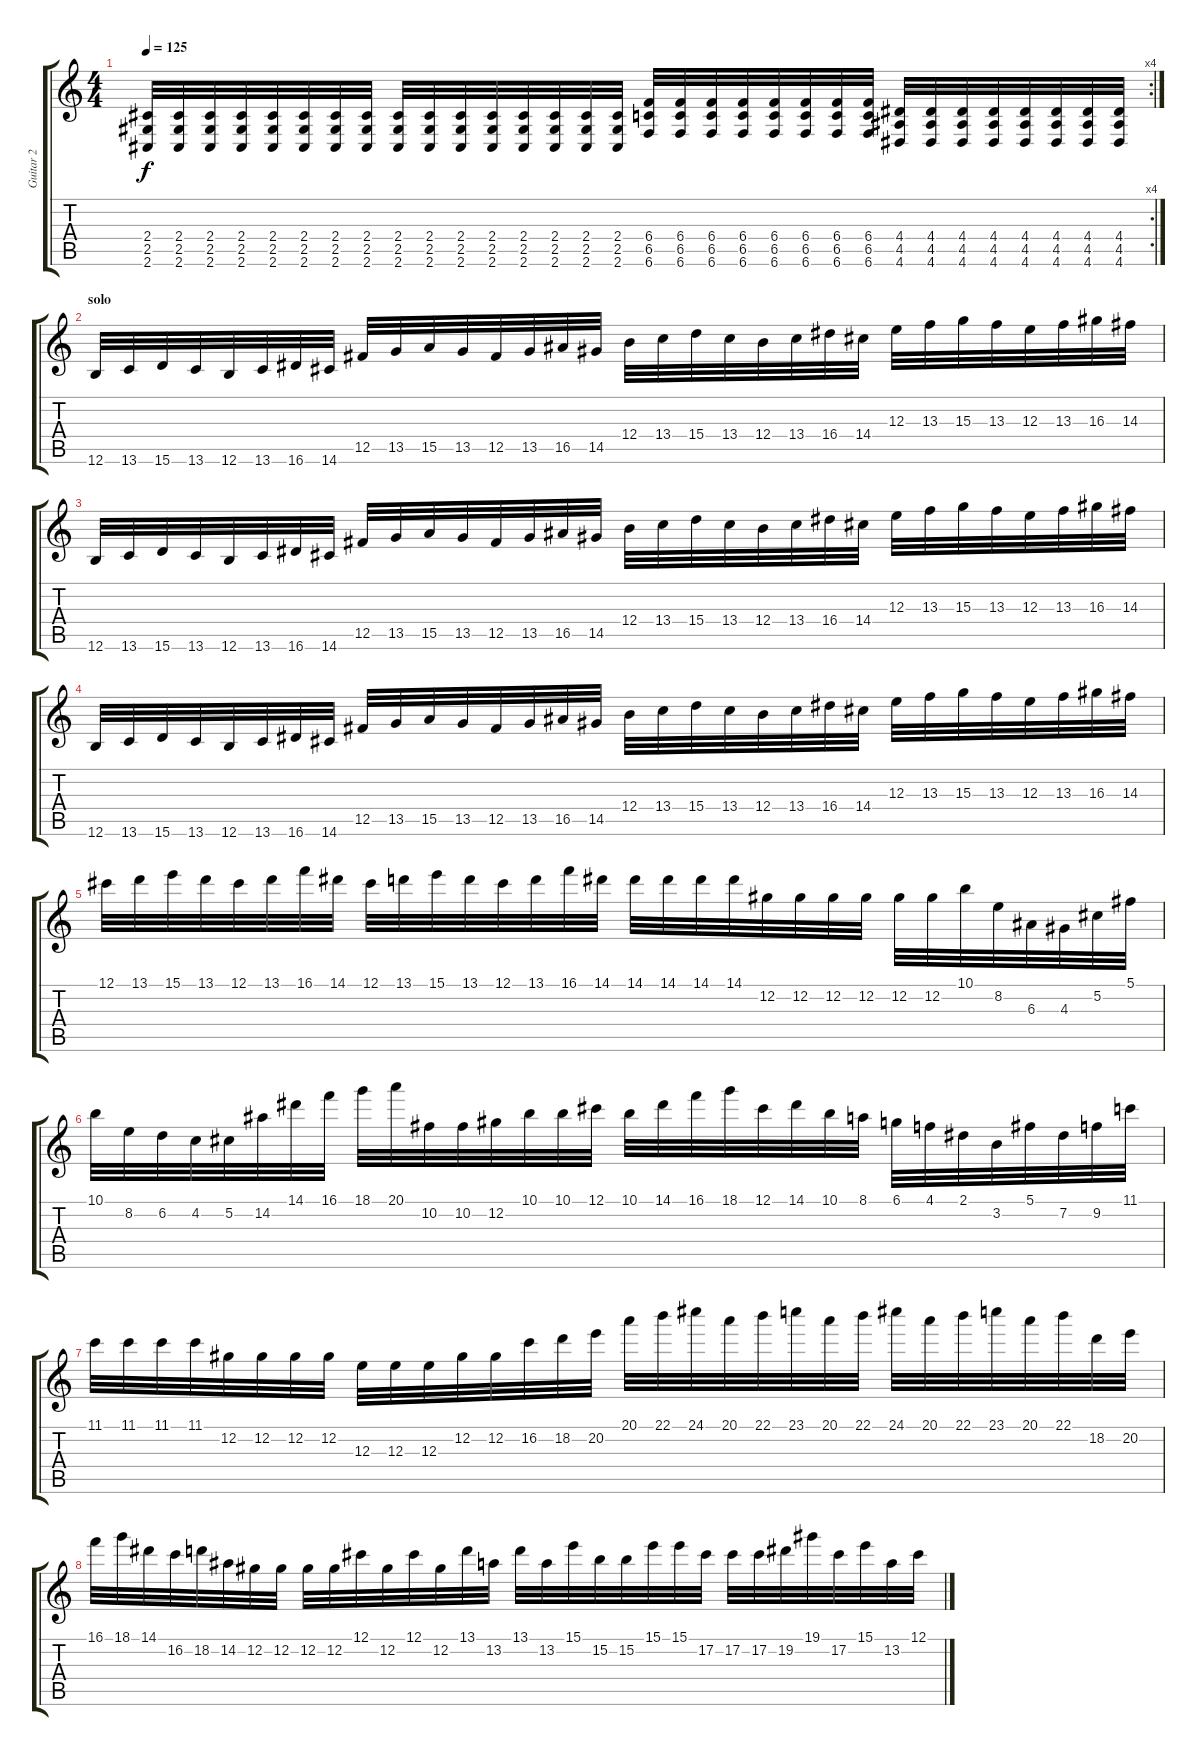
\track ("Guitar 2" "Guitar 2") {instrument overdrivenguitar}
\staff {score tabs}
\tuning (Db4 Ab3 E3 B2 Gb2 B1) {hide}
\rc 4
\ts (4 4)
\tempo 125
\clef g2
\ks c
(2.4 2.5 2.6).32{dy f} (2.4 2.5 2.6).32 (2.4 2.5 2.6).32 (2.4 2.5 2.6).32 (2.4 2.5 2.6).32 (2.4 2.5 2.6).32 (2.4 2.5 2.6).32 (2.4 2.5 2.6).32 (2.4 2.5 2.6).32 (2.4 2.5 2.6).32 (2.4 2.5 2.6).32 (2.4 2.5 2.6).32 (2.4 2.5 2.6).32 (2.4 2.5 2.6).32 (2.4 2.5 2.6).32 (2.4 2.5 2.6).32 (6.4 6.5 6.6).32 (6.4 6.5 6.6).32 (6.4 6.5 6.6).32 (6.4 6.5 6.6).32 (6.4 6.5 6.6).32 (6.4 6.5 6.6).32 (6.4 6.5 6.6).32 (6.4 6.5 6.6).32 (4.4 4.5 4.6).32 (4.4 4.5 4.6).32 (4.4 4.5 4.6).32 (4.4 4.5 4.6).32 (4.4 4.5 4.6).32 (4.4 4.5 4.6).32 (4.4 4.5 4.6).32 (4.4 4.5 4.6).32 |
\section ("" "solo")
12.6.32 13.6.32 15.6.32 13.6.32 12.6.32 13.6.32 16.6.32 14.6.32 12.5.32 13.5.32 15.5.32 13.5.32 12.5.32 13.5.32 16.5.32 14.5.32 12.4.32 13.4.32 15.4.32 13.4.32 12.4.32 13.4.32 16.4.32 14.4.32 12.3.32 13.3.32 15.3.32 13.3.32 12.3.32 13.3.32 16.3.32 14.3.32 |
12.6.32 13.6.32 15.6.32 13.6.32 12.6.32 13.6.32 16.6.32 14.6.32 12.5.32 13.5.32 15.5.32 13.5.32 12.5.32 13.5.32 16.5.32 14.5.32 12.4.32 13.4.32 15.4.32 13.4.32 12.4.32 13.4.32 16.4.32 14.4.32 12.3.32 13.3.32 15.3.32 13.3.32 12.3.32 13.3.32 16.3.32 14.3.32 |
12.6.32 13.6.32 15.6.32 13.6.32 12.6.32 13.6.32 16.6.32 14.6.32 12.5.32 13.5.32 15.5.32 13.5.32 12.5.32 13.5.32 16.5.32 14.5.32 12.4.32 13.4.32 15.4.32 13.4.32 12.4.32 13.4.32 16.4.32 14.4.32 12.3.32 13.3.32 15.3.32 13.3.32 12.3.32 13.3.32 16.3.32 14.3.32 |
12.1.32 13.1.32 15.1.32 13.1.32 12.1.32 13.1.32 16.1.32 14.1.32 12.1.32 13.1.32 15.1.32 13.1.32 12.1.32 13.1.32 16.1.32 14.1.32 14.1.32 14.1.32 14.1.32 14.1.32 12.2.32 12.2.32 12.2.32 12.2.32 12.2.32 12.2.32 10.1.32 8.2.32 6.3.32 4.3.32 5.2.32 5.1.32 |
10.1.32 8.2.32 6.2.32 4.2.32 5.2.32 14.2.32 14.1.32 16.1.32 18.1.32 20.1.32 10.2.32 10.2.32 12.2.32 10.1.32 10.1.32 12.1.32 10.1.32 14.1.32 16.1.32 18.1.32 12.1.32 14.1.32 10.1.32 8.1.32 6.1.32 4.1.32 2.1.32 3.2.32 5.1.32 7.2.32 9.2.32 11.1.32 |
11.1.32 11.1.32 11.1.32 11.1.32 12.2.32 12.2.32 12.2.32 12.2.32 12.3.32 12.3.32 12.3.32 12.2.32 12.2.32 16.2.32 18.2.32 20.2.32 20.1.32 22.1.32 24.1.32 20.1.32 22.1.32 23.1.32 20.1.32 22.1.32 24.1.32 20.1.32 22.1.32 23.1.32 20.1.32 22.1.32 18.2.32 20.2.32 |
16.1.32 18.1.32 14.1.32 16.2.32 18.2.32 14.2.32 12.2.32 12.2.32 12.2.32 12.2.32 12.1.32 12.2.32 12.1.32 12.2.32 13.1.32 13.2.32 13.1.32 13.2.32 15.1.32 15.2.32 15.2.32 15.1.32 15.1.32 17.2.32 17.2.32 17.2.32 19.2.32 19.1.32 17.2.32 15.1.32 13.2.32 12.1.32
